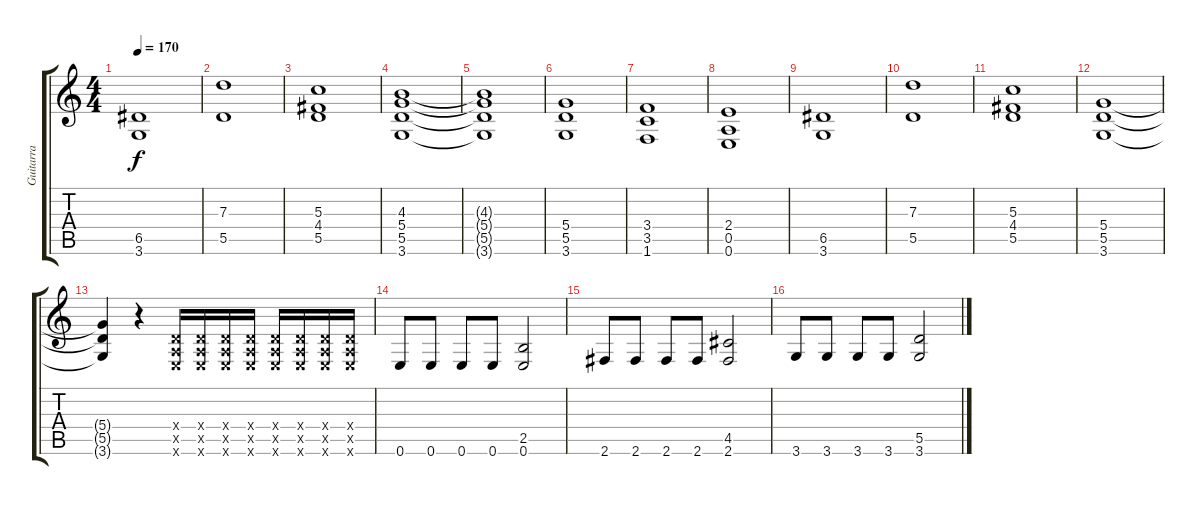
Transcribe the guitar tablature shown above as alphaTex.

\track ("Guitarra" "Guitarra") {instrument distortionguitar}
\staff {score tabs}
\tuning (E4 B3 G3 D3 A2 E2) {hide}
\ts (4 4)
\tempo 170
\clef g2
\ks c
(6.5 3.6).1{dy f} |
(7.3 5.5).1 |
(5.3 4.4 5.5).1 |
(4.3 5.4 5.5 3.6).1 |
(4.3{t} 5.4{t} 5.5{t} 3.6{t}).1 |
(5.4 5.5 3.6).1 |
(3.4 3.5 1.6).1 |
(2.4 0.5 0.6).1 |
(6.5 3.6).1 |
(7.3 5.5).1 |
(5.3 4.4 5.5).1 |
(5.4 5.5 3.6).1 |
(5.4{t} 5.5{t} 3.6{t}).4 r.4 (0.4{x} 0.5{x} 0.6{x}).16 (0.4{x} 0.5{x} 0.6{x}).16 (0.4{x} 0.5{x} 0.6{x}).16 (0.4{x} 0.5{x} 0.6{x}).16 (0.4{x} 0.5{x} 0.6{x}).16 (0.4{x} 0.5{x} 0.6{x}).16 (0.4{x} 0.5{x} 0.6{x}).16 (0.4{x} 0.5{x} 0.6{x}).16 |
0.6.8 0.6.8 0.6.8 0.6.8 (2.5 0.6).2 |
2.6.8 2.6.8 2.6.8 2.6.8 (4.5 2.6).2 |
3.6.8 3.6.8 3.6.8 3.6.8 (5.5 3.6).2
